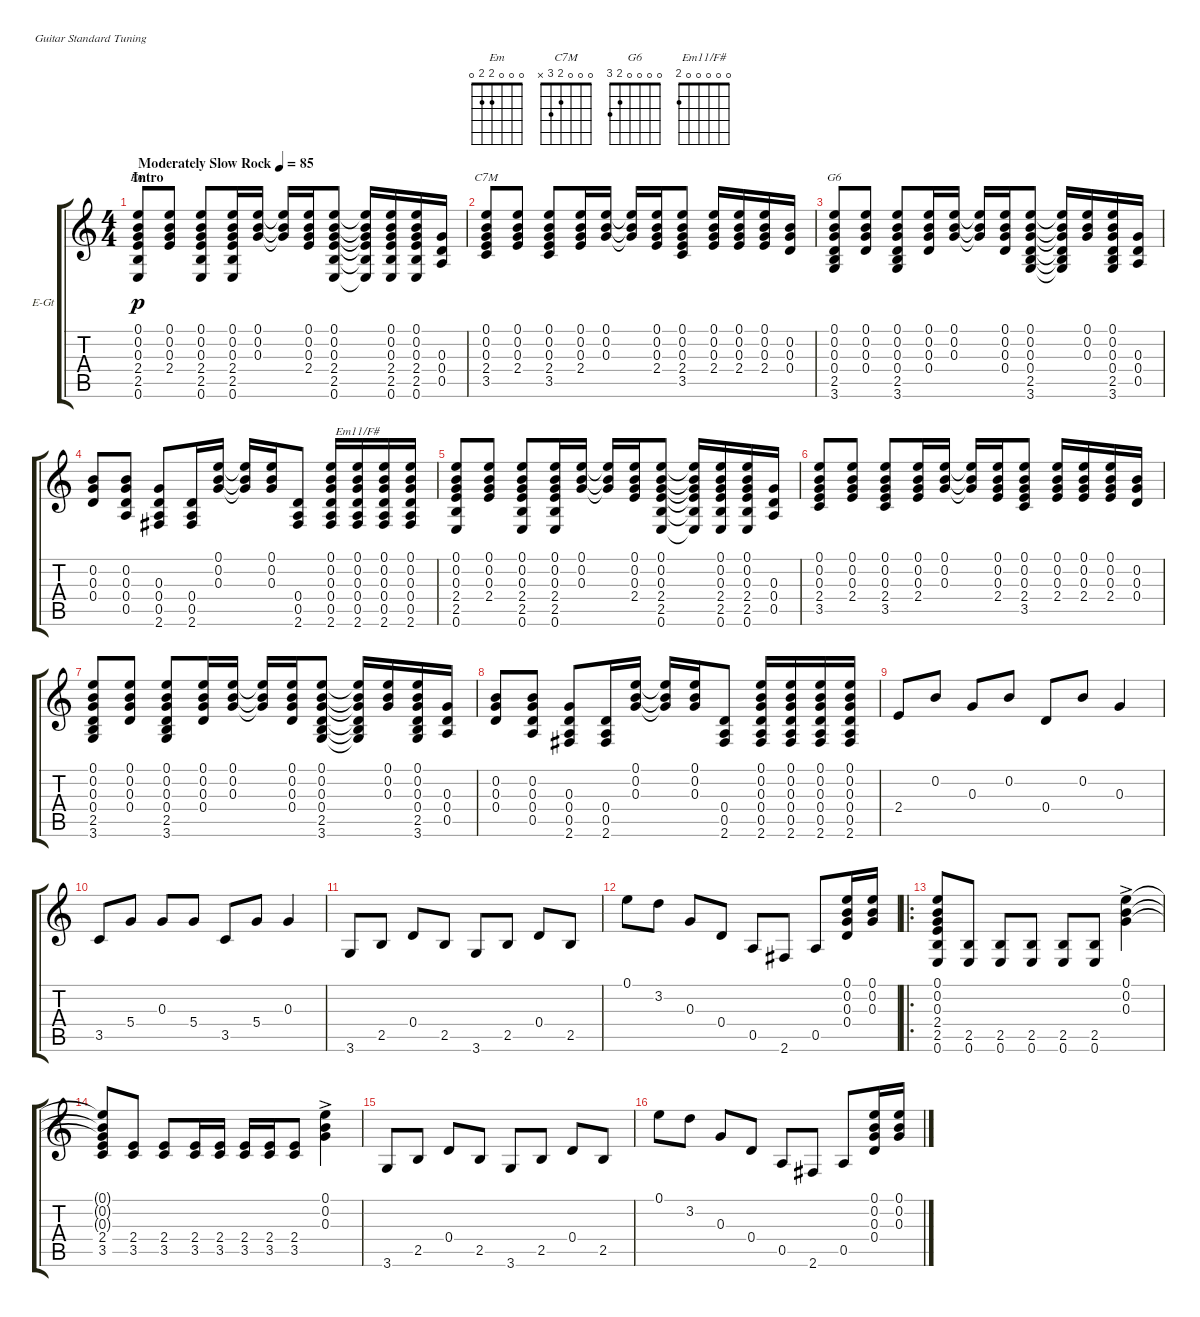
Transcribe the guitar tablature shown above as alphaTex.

\defaultSystemsLayout 4
\bracketExtendMode groupsimilarinstruments
\firstSystemTrackNameOrientation horizontal
\otherSystemsTrackNameOrientation horizontal
\track ("Dolores" "E-Gt") {instrument electricguitarclean}
\staff {score tabs}
\tuning (E4 B3 G3 D3 A2 E2)
\chord ("Em" 0 0 0 2 2 0)
\chord ("C7M" 0 0 0 2 3 x)
\chord ("G6" 0 0 0 0 2 3)
\chord ("Em11/F#" 0 0 0 0 0 2)
\ts (4 4)
\section ("" "Intro")
\tempo (85 "Moderately Slow Rock")
\clef g2
\ks c
(0.6 2.5 2.4 0.3 0.2 0.1).8{ch "Em" dy p instrument electricguitarclean} (0.1 0.2 0.3 2.4).8 (0.6 2.5 2.4 0.3 0.2 0.1).8 (0.6 2.5 2.4 0.3 0.2 0.1).16 (0.3 0.2 0.1).16 (0.1{t} 0.2{t} 0.3{t}).16 (0.3 0.2 0.1 2.4).16 (0.6 2.5 2.4 0.3 0.2 0.1).8 (0.6{t} 2.5{t} 2.4{t} 0.3{t} 0.2{t} 0.1{t}).16 (0.6 2.5 2.4 0.3 0.2 0.1).16 (0.6 2.5 2.4 0.3 0.2 0.1).16 (0.5 0.4 0.3).16 |
(3.5 2.4 0.3 0.2 0.1).8{ch "C7M"} (0.1 0.2 0.3 2.4).8 (3.5 2.4 0.3 0.2 0.1).8 (2.4 0.3 0.2 0.1).16 (0.3 0.2 0.1).16 (0.3{t} 0.2{t} 0.1{t}).16 (0.1 0.2 0.3 2.4).16 (3.5 2.4 0.3 0.2 0.1).8 (2.4 0.3 0.2 0.1).16 (0.1 0.2 0.3 2.4).16 (2.4 0.3 0.2 0.1).16 (0.2 0.3 0.4).16 |
(3.6 0.1 2.5 0.4 0.3 0.2).8{ch "G6"} (0.1 0.2 0.3 0.4).8 (3.6 2.5 0.4 0.3 0.2 0.1).8 (0.1 0.2 0.3 0.4).16 (0.3 0.2 0.1).16 (0.3{t} 0.2{t} 0.1{t}).16 (0.4 0.3 0.2 0.1).16 (0.1 0.2 0.3 0.4 2.5 3.6).8 (0.1{t} 0.2{t} 0.3{t} 0.4{t} 2.5{t} 3.6{t}).16 (0.3 0.2 0.1).16 (0.1 0.2 0.3 0.4 2.5 3.6).16 (0.5 0.4 0.3).16 |
(0.3 0.2 0.4).8 (0.5 0.4 0.3 0.2).8 (0.3 0.4 0.5 2.6).8 (2.6 0.5 0.4).16 (0.3 0.2 0.1).16 (0.1{t} 0.2{t} 0.3{t}).16 (0.3 0.2 0.1).16 (2.6 0.5 0.4).8 (2.6 0.5 0.4 0.3 0.2 0.1).16 (2.6 0.5 0.4 0.3 0.2 0.1).16{ch "Em11/F#"} (2.6 0.5 0.4 0.3 0.2 0.1).16 (2.6 0.5 0.4 0.3 0.2 0.1).16 |
(0.6 2.5 2.4 0.3 0.2 0.1).8 (0.1 0.2 0.3 2.4).8 (0.6 2.5 2.4 0.3 0.2 0.1).8 (0.6 2.5 2.4 0.3 0.2 0.1).16 (0.3 0.2 0.1).16 (0.1{t} 0.2{t} 0.3{t}).16 (0.3 0.2 0.1 2.4).16 (0.6 2.5 2.4 0.3 0.2 0.1).8 (0.6{t} 2.5{t} 2.4{t} 0.3{t} 0.2{t} 0.1{t}).16 (0.6 2.5 2.4 0.3 0.2 0.1).16 (0.6 2.5 2.4 0.3 0.2 0.1).16 (0.5 0.4 0.3).16 |
(3.5 2.4 0.3 0.2 0.1).8 (0.1 0.2 0.3 2.4).8 (3.5 2.4 0.3 0.2 0.1).8 (2.4 0.3 0.2 0.1).16 (0.3 0.2 0.1).16 (0.3{t} 0.2{t} 0.1{t}).16 (0.1 0.2 0.3 2.4).16 (3.5 2.4 0.3 0.2 0.1).8 (2.4 0.3 0.2 0.1).16 (0.1 0.2 0.3 2.4).16 (2.4 0.3 0.2 0.1).16 (0.2 0.3 0.4).16 |
(3.6 0.1 2.5 0.4 0.3 0.2).8 (0.1 0.2 0.3 0.4).8 (3.6 2.5 0.4 0.3 0.2 0.1).8 (0.1 0.2 0.3 0.4).16 (0.3 0.2 0.1).16 (0.3{t} 0.2{t} 0.1{t}).16 (0.4 0.3 0.2 0.1).16 (0.1 0.2 0.3 0.4 2.5 3.6).8 (0.1{t} 0.2{t} 0.3{t} 0.4{t} 2.5{t} 3.6{t}).16 (0.3 0.2 0.1).16 (0.1 0.2 0.3 0.4 2.5 3.6).16 (0.5 0.4 0.3).16 |
(0.3 0.2 0.4).8 (0.5 0.4 0.3 0.2).8 (0.3 0.4 0.5 2.6).8 (2.6 0.5 0.4).16 (0.3 0.2 0.1).16 (0.1{t} 0.2{t} 0.3{t}).16 (0.3 0.2 0.1).16 (2.6 0.5 0.4).8 (2.6 0.5 0.4 0.3 0.2 0.1).16 (2.6 0.5 0.4 0.3 0.2 0.1).16 (2.6 0.5 0.4 0.3 0.2 0.1).16 (2.6 0.5 0.4 0.3 0.2 0.1).16 |
2.4.8 0.2.8 0.3.8 0.2.8 0.4.8 0.2.8 0.3.4 |
3.5.8 5.4.8 0.3.8 5.4.8 3.5.8 5.4.8 0.3.4 |
3.6.8 2.5.8 0.4.8 2.5.8 3.6.8 2.5.8 0.4.8 2.5.8 |
0.1.8 3.2.8 0.3.8 0.4.8 0.5.8 2.6.8 0.5.8 (0.4 0.3 0.2 0.1).16 (0.3 0.2 0.1).16 |
\ro
(0.6 2.5 2.4 0.3 0.2 0.1).8 (0.6 2.5).8 (2.5 0.6).8 (0.6 2.5).8 (2.5 0.6).8 (0.6 2.5).8 (0.3{ac} 0.2{ac} 0.1{ac}).4 |
(0.3{t} 0.2{t} 0.1{t} 3.5 2.4).8 (2.4 3.5).8 (3.5 2.4).8 (2.4 3.5).16 (3.5 2.4).16 (2.4 3.5).16 (3.5 2.4).16 (3.5 2.4).8 (0.3{ac} 0.2{ac} 0.1{ac}).4 |
3.6.8 2.5.8 0.4.8 2.5.8 3.6.8 2.5.8 0.4.8 2.5.8 |
0.1.8 3.2.8 0.3.8 0.4.8 0.5.8 2.6.8 0.5.8 (0.4 0.3 0.2 0.1).16 (0.3 0.2 0.1).16
